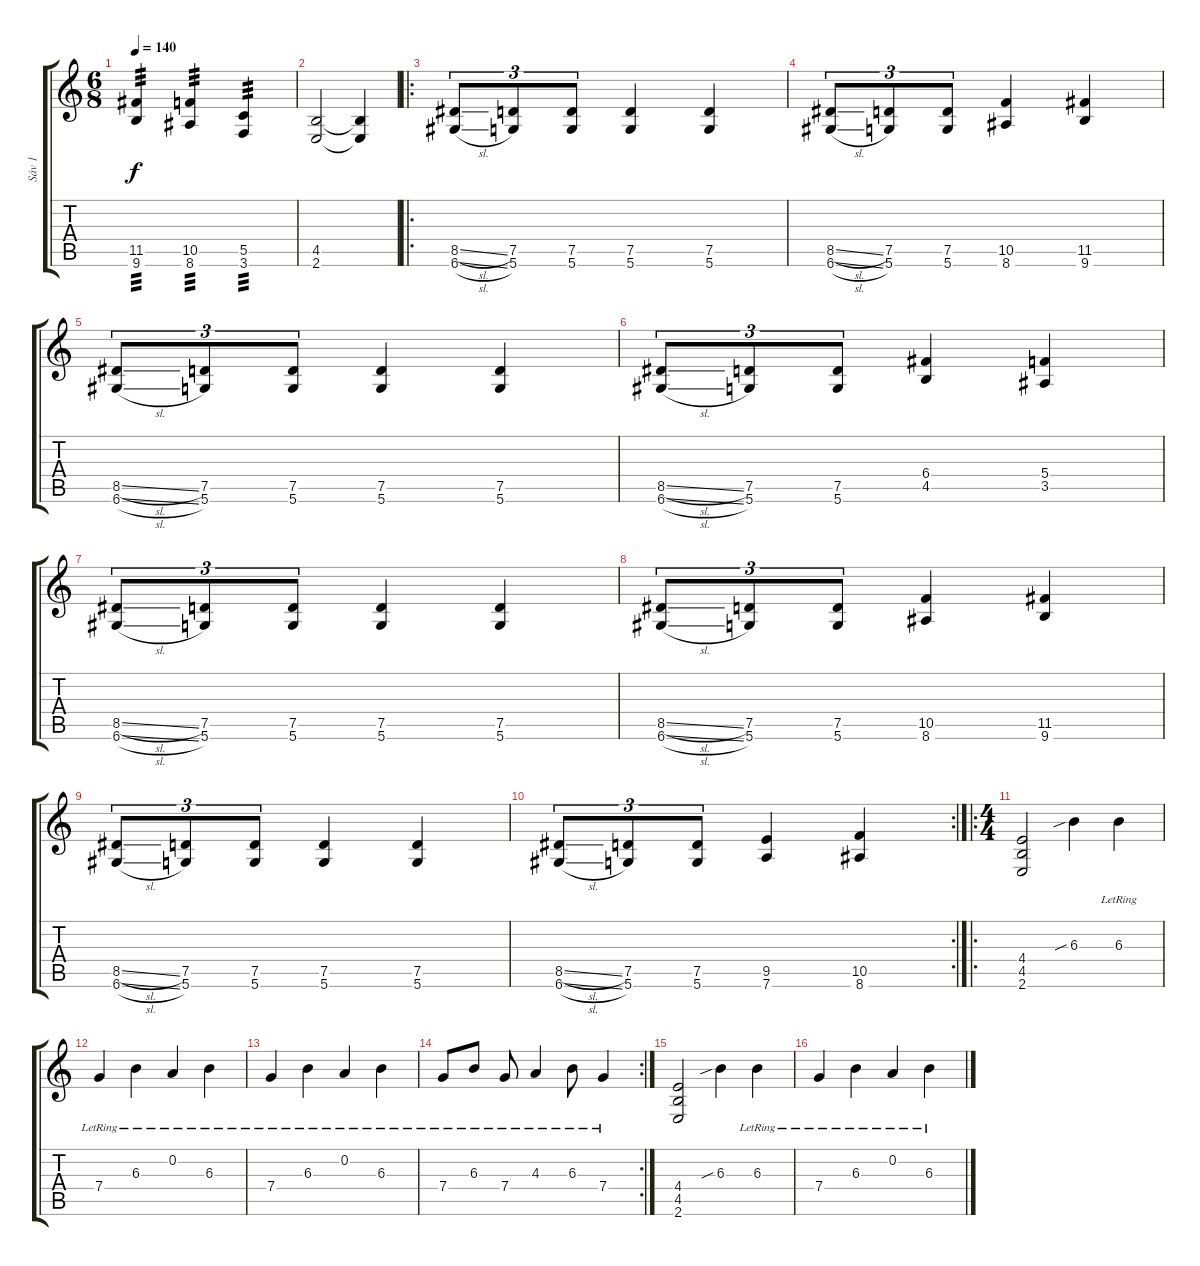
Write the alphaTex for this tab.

\track ("Sáv 1" "Sáv 1") {instrument distortionguitar}
\staff {score tabs}
\tuning (D4 A3 F3 C3 G2 D2) {hide}
\ts (6 8)
\tempo 140
\clef g2
\ks c
(11.5 9.6).4{tp 3 dy f} (10.5 8.6).4{tp 3} (5.5 3.6).4{tp 3} |
(4.5 2.6).2 (4.5{t} 2.6{t}).4 |
\ro
(8.5{sl} 6.6{sl}).8{tu (3 2)} (7.5 5.6).8{tu (3 2)} (7.5 5.6).8{tu (3 2)} (7.5 5.6).4 (7.5 5.6).4 |
(8.5{sl} 6.6{sl}).8{tu (3 2)} (7.5 5.6).8{tu (3 2)} (7.5 5.6).8{tu (3 2)} (10.5 8.6).4 (11.5 9.6).4 |
(8.5{sl} 6.6{sl}).8{tu (3 2)} (7.5 5.6).8{tu (3 2)} (7.5 5.6).8{tu (3 2)} (7.5 5.6).4 (7.5 5.6).4 |
(8.5{sl} 6.6{sl}).8{tu (3 2)} (7.5 5.6).8{tu (3 2)} (7.5 5.6).8{tu (3 2)} (6.4 4.5).4 (5.4 3.5).4 |
(8.5{sl} 6.6{sl}).8{tu (3 2)} (7.5 5.6).8{tu (3 2)} (7.5 5.6).8{tu (3 2)} (7.5 5.6).4 (7.5 5.6).4 |
(8.5{sl} 6.6{sl}).8{tu (3 2)} (7.5 5.6).8{tu (3 2)} (7.5 5.6).8{tu (3 2)} (10.5 8.6).4 (11.5 9.6).4 |
(8.5{sl} 6.6{sl}).8{tu (3 2)} (7.5 5.6).8{tu (3 2)} (7.5 5.6).8{tu (3 2)} (7.5 5.6).4 (7.5 5.6).4 |
\rc 2
(8.5{sl} 6.6{sl}).8{tu (3 2)} (7.5 5.6).8{tu (3 2)} (7.5 5.6).8{tu (3 2)} (9.5 7.6).4 (10.5 8.6).4 |
\ro
\ts (4 4)
(4.4 4.5 2.6).2 6.3{sib}.4 6.3{lr}.4 |
7.4{lr}.4 6.3{lr}.4 0.2{lr}.4 6.3{lr}.4 |
7.4{lr}.4 6.3{lr}.4 0.2{lr}.4 6.3{lr}.4 |
\rc 2
7.4{lr}.8 6.3{lr}.8 7.4{lr}.8 4.3{lr}.4 6.3{lr}.8 7.4{lr}.4 |
(4.4 4.5 2.6).2 6.3{sib}.4 6.3{lr}.4 |
7.4{lr}.4 6.3{lr}.4 0.2{lr}.4 6.3{lr}.4
